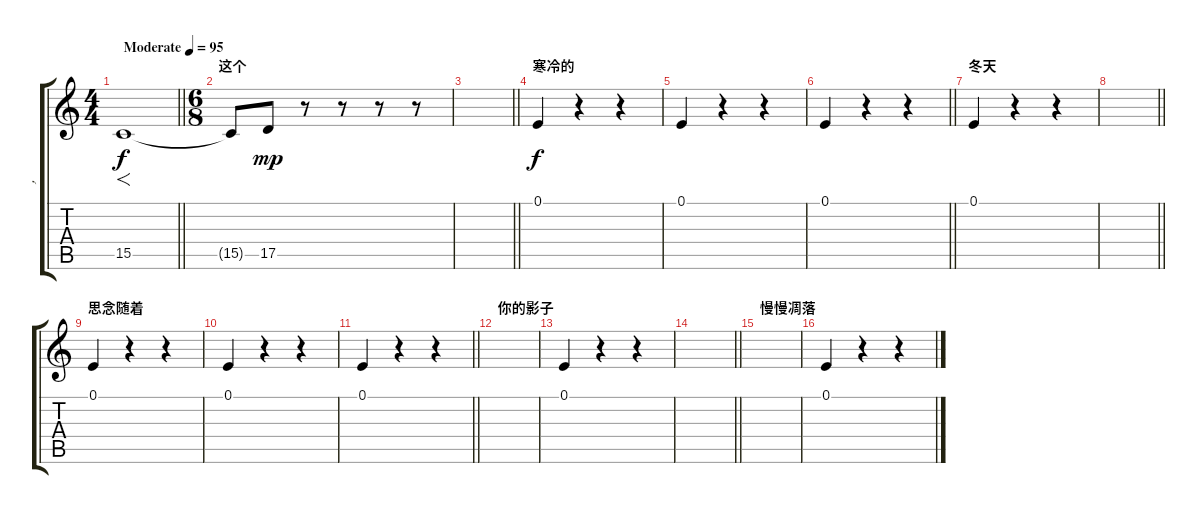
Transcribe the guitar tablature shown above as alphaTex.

\track ("，" "，") {instrument seashore}
\staff {score tabs}
\tuning (E4 B3 G3 D3 A2 E2) {hide}
\ts (4 4)
\tempo (95 "Moderate")
\clef g2
\barLineRight lightlight
\ks c
15.5.1{f dy f instrument seashore} |
\ts (6 8)
\section ("" "这个")
15.5{t}.8 17.5.8{dy mp} r.8 r.8 r.8 r.8 |
\barLineRight lightlight
|
\section ("" "寒冷的")
0.1.4{dy f volume 0} r.4 r.4 |
0.1.4 r.4 r.4{txt ""} |
\barLineRight lightlight
0.1.4 r.4 r.4 |
\section ("" "冬天")
0.1.4 r.4 r.4 |
\barLineRight lightlight
|
\section ("" "思念随着")
0.1.4 r.4 r.4 |
0.1.4 r.4 r.4 |
\barLineRight lightlight
0.1.4 r.4 r.4 |
\section ("" "你的影子")
|
0.1.4 r.4 r.4 |
\barLineRight lightlight
|
\section ("" "慢慢凋落")
|
0.1.4 r.4 r.4{volume 6}
